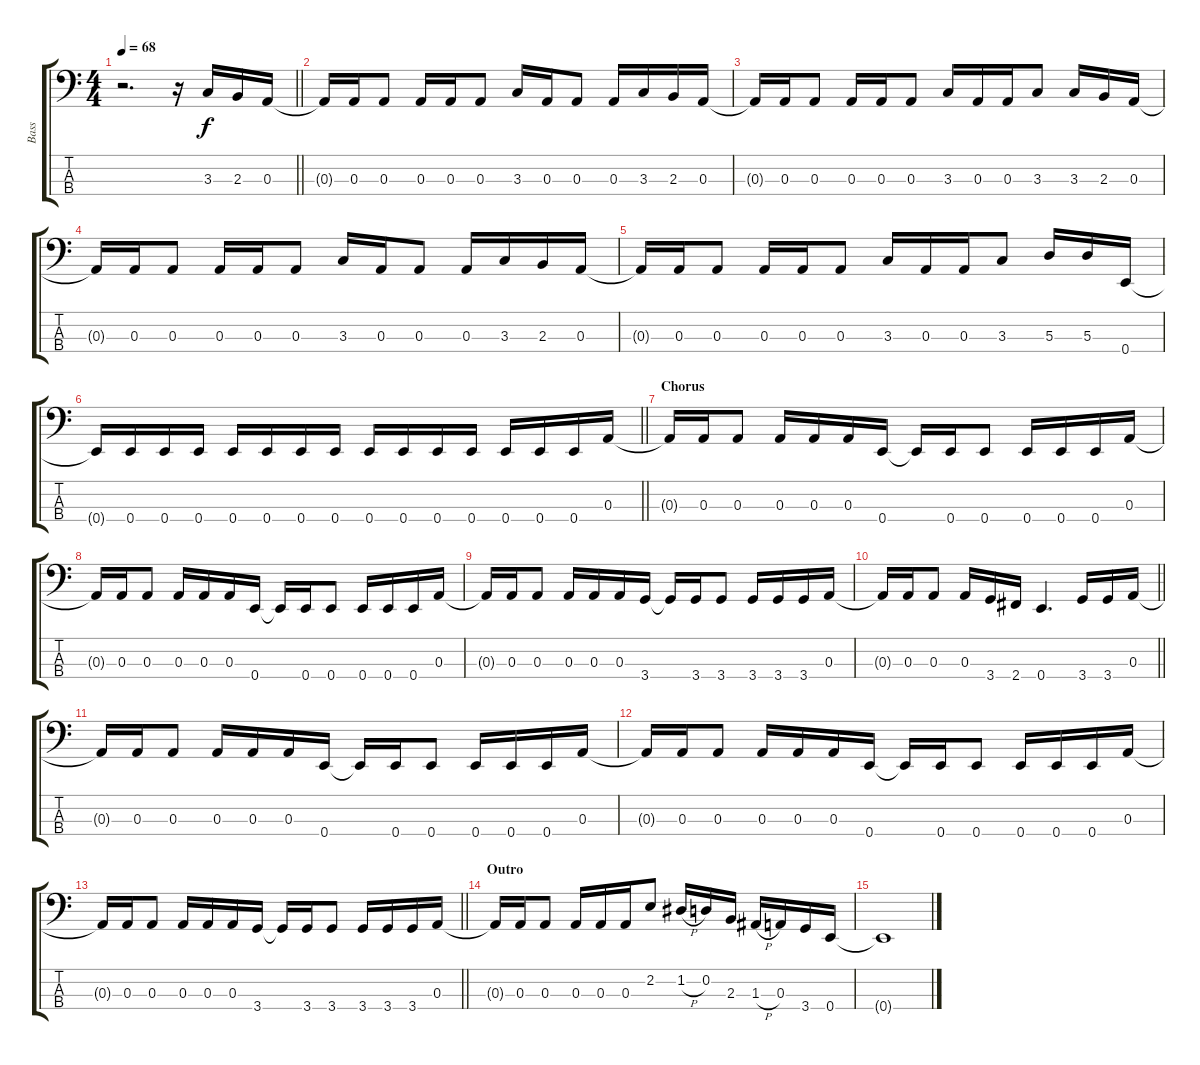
\track ("Bass" "Bass") {instrument electricbassfinger}
\staff {score tabs}
\tuning (G2 D2 A1 E1) {hide}
\ts (4 4)
\tempo 68
\clef f4
\barLineRight lightlight
\ks c
r.2{d dy f} r.16 3.3.16 2.3.16 0.3.16 |
0.3{t}.16 0.3.16 0.3.8 0.3.16 0.3.16 0.3.8 3.3.16 0.3.16 0.3.8 0.3.16 3.3.16 2.3.16 0.3.16 |
0.3{t}.16 0.3.16 0.3.8 0.3.16 0.3.16 0.3.8 3.3.16 0.3.16 0.3.16 3.3.8 3.3.16 2.3.16 0.3.16 |
0.3{t}.16 0.3.16 0.3.8 0.3.16 0.3.16 0.3.8 3.3.16 0.3.16 0.3.8 0.3.16 3.3.16 2.3.16 0.3.16 |
0.3{t}.16 0.3.16 0.3.8 0.3.16 0.3.16 0.3.8 3.3.16 0.3.16 0.3.16 3.3.8 5.3.16 5.3.16 0.4.16 |
\barLineRight lightlight
0.4{t}.16 0.4.16 0.4.16 0.4.16 0.4.16 0.4.16 0.4.16 0.4.16 0.4.16 0.4.16 0.4.16 0.4.16 0.4.16 0.4.16 0.4.16 0.3.16 |
\section ("" "Chorus")
0.3{t}.16 0.3.16 0.3.8 0.3.16 0.3.16 0.3.16 0.4.16 0.4{t}.16 0.4.16 0.4.8 0.4.16 0.4.16 0.4.16 0.3.16 |
0.3{t}.16 0.3.16 0.3.8 0.3.16 0.3.16 0.3.16 0.4.16 0.4{t}.16 0.4.16 0.4.8 0.4.16 0.4.16 0.4.16 0.3.16 |
0.3{t}.16 0.3.16 0.3.8 0.3.16 0.3.16 0.3.16 3.4.16 3.4{t}.16 3.4.16 3.4.8 3.4.16 3.4.16 3.4.16 0.3.16 |
\barLineRight lightlight
0.3{t}.16 0.3.16 0.3.8 0.3.16 3.4.16 2.4.16 0.4.4{d} 3.4.16 3.4.16 0.3.16 |
0.3{t}.16 0.3.16 0.3.8 0.3.16 0.3.16 0.3.16 0.4.16 0.4{t}.16 0.4.16 0.4.8 0.4.16 0.4.16 0.4.16 0.3.16 |
0.3{t}.16 0.3.16 0.3.8 0.3.16 0.3.16 0.3.16 0.4.16 0.4{t}.16 0.4.16 0.4.8 0.4.16 0.4.16 0.4.16 0.3.16 |
\barLineRight lightlight
0.3{t}.16 0.3.16 0.3.8 0.3.16 0.3.16 0.3.16 3.4.16 3.4{t}.16 3.4.16 3.4.8 3.4.16 3.4.16 3.4.16 0.3.16 |
\section ("" "Outro")
0.3{t}.16 0.3.16 0.3.8 0.3.16 0.3.16 0.3.16 2.2.8 1.2{h}.16 0.2.16 2.3.16 1.3{h}.16 0.3.16 3.4.16 0.4.16 |
0.4{t}.1
